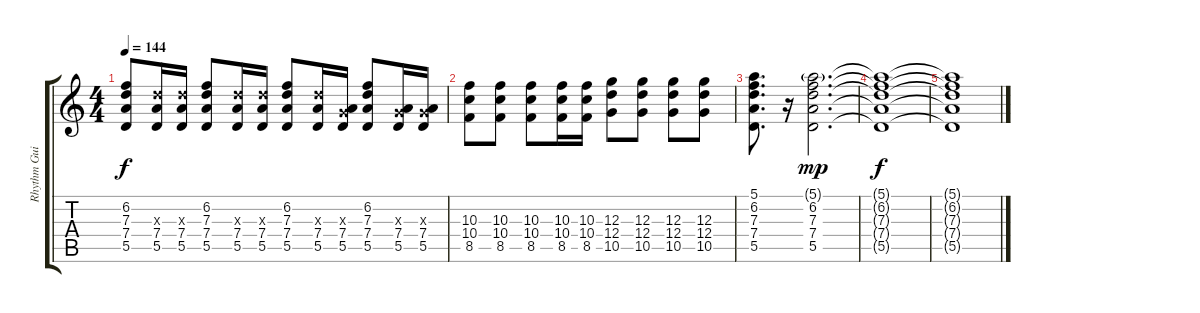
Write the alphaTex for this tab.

\track ("Rhythm Guitar 2" "Rhythm Gui") {instrument overdrivenguitar}
\staff {score tabs}
\tuning (E4 B3 G3 D3 A2 E2) {hide}
\ts (4 4)
\tempo 144
\clef g2
\ks c
(6.2 7.3 7.4 5.5).8{dy f} (7.3{x} 7.4 5.5).16 (7.3{x} 7.4 5.5).16 (6.2 7.3 7.4 5.5).8 (7.3{x} 7.4 5.5).16 (7.3{x} 7.4 5.5).16 (6.2 7.3 7.4 5.5).8 (7.3{x} 7.4 5.5).16 (0.3{x} 7.4 5.5).16 (6.2 7.3 7.4 5.5).8 (0.3{x} 7.4 5.5).16 (0.3{x} 7.4 5.5).16 |
(10.3 10.4 8.5).8 (10.3 10.4 8.5).8 (10.3 10.4 8.5).8 (10.3 10.4 8.5).16 (10.3 10.4 8.5).16 (12.3 12.4 10.5).8 (12.3 12.4 10.5).8 (12.3 12.4 10.5).8 (12.3 12.4 10.5).8 |
(5.1 6.2 7.3 7.4 5.5).8{d} r.16 (5.1{g} 6.2 7.3 7.4 5.5).2{d dy mp} |
(5.1{t} 6.2{t} 7.3{t} 7.4{t} 5.5{t}).1{dy f volume 7} |
(5.1{t} 6.2{t} 7.3{t} 7.4{t} 5.5{t}).1{volume 6}
